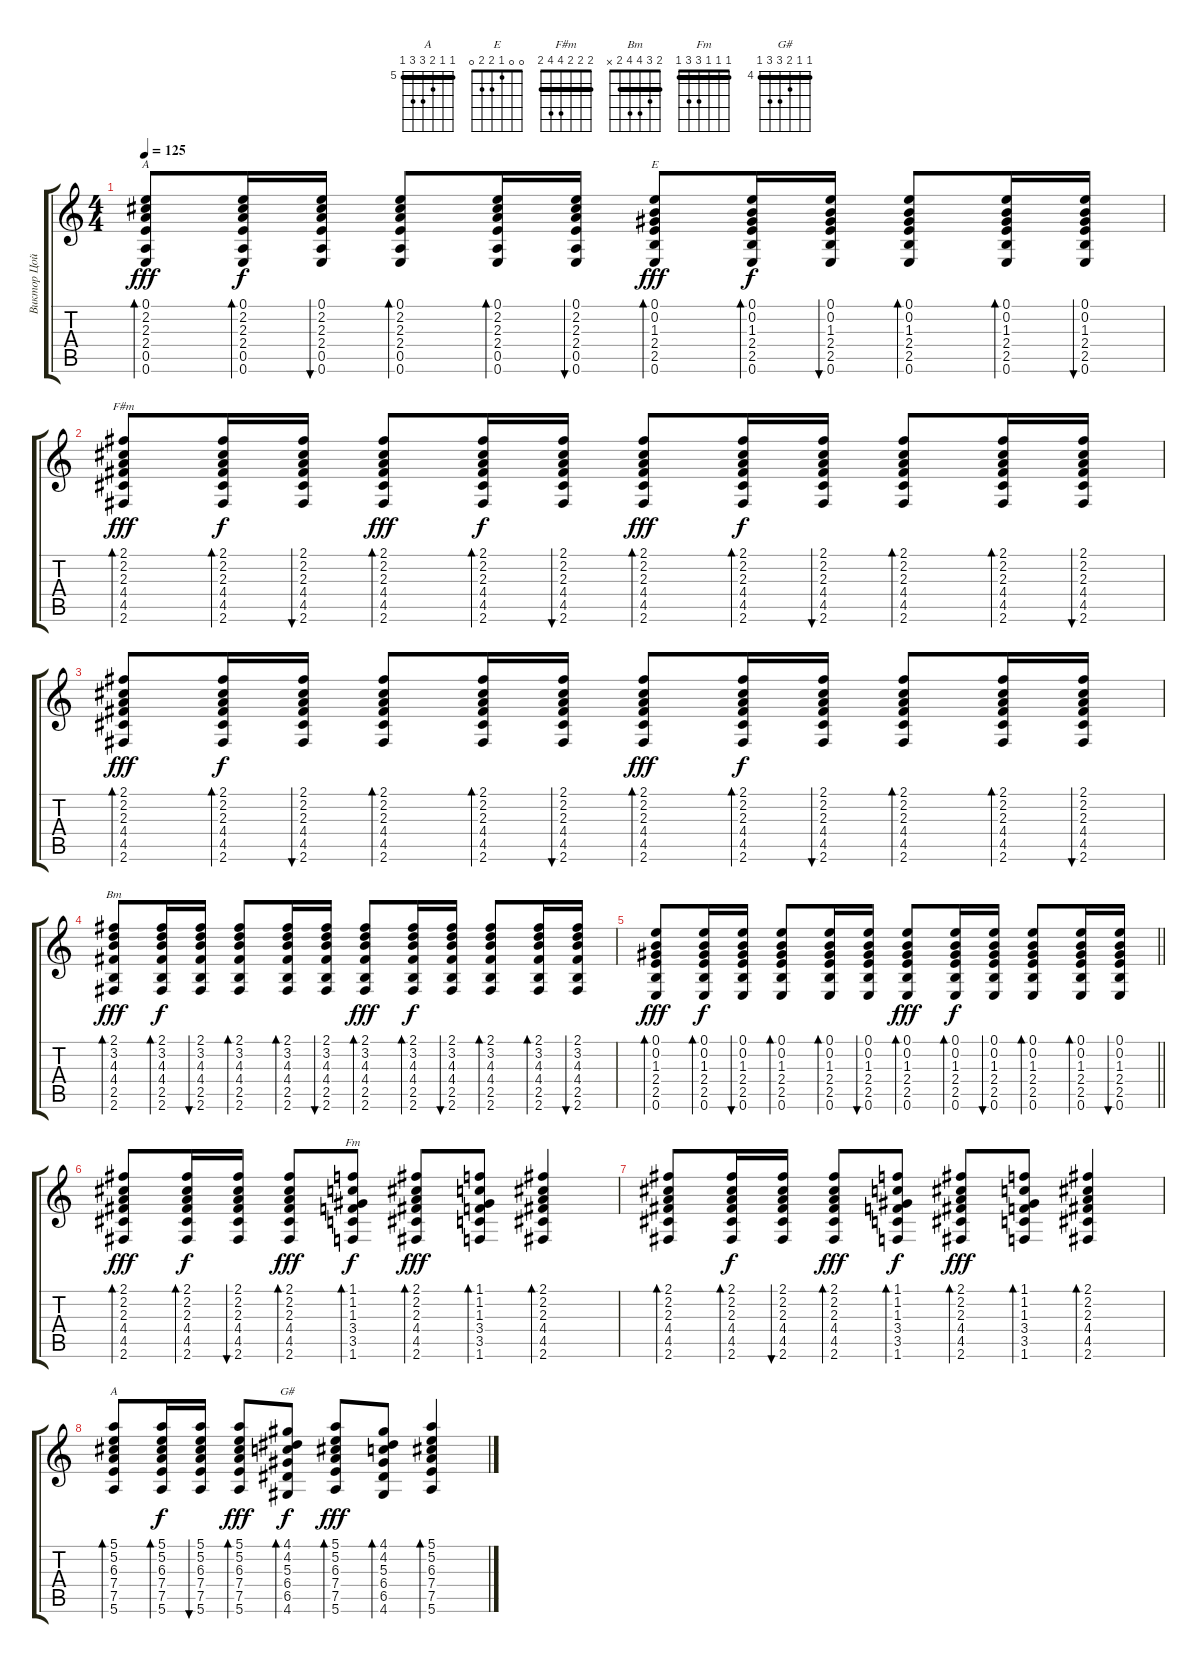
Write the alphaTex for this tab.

\track ("Виктор Цой" "Виктор Цой") {instrument acousticguitarnylon}
\staff {score tabs}
\tuning (E4 B3 G3 D3 A2 E2) {hide}
\chord ("A" 0 2 2 2 0 x)
\chord ("E" 0 0 1 2 2 0)
\chord ("F#m" 2 2 2 4 4 2) {barre 2}
\chord ("Bm" 2 3 4 4 2 x) {barre 2}
\chord ("Fm" 1 1 1 3 3 1) {barre 1}
\chord ("A" 5 5 6 7 7 5) {firstfret 5 barre 5}
\chord ("G#" 4 4 5 6 6 4) {firstfret 4 barre 4}
\ts (4 4)
\tempo 125
\clef g2
\ks c
(0.1 2.2 2.3 2.4 0.5 0.6).8{bd 60 ch "A" dy fff} (0.1 2.2 2.3 2.4 0.5 0.6).16{bd 60 dy f} (0.1 2.2 2.3 2.4 0.5 0.6).16{bu 60} (0.1 2.2 2.3 2.4 0.5 0.6).8{bd 60} (0.1 2.2 2.3 2.4 0.5 0.6).16{bd 60} (0.1 2.2 2.3 2.4 0.5 0.6).16{bu 60} (0.1 0.2 1.3 2.4 2.5 0.6).8{bd 60 ch "E" dy fff} (0.1 0.2 1.3 2.4 2.5 0.6).16{bd 60 dy f} (0.1 0.2 1.3 2.4 2.5 0.6).16{bu 60} (0.1 0.2 1.3 2.4 2.5 0.6).8{bd 60} (0.1 0.2 1.3 2.4 2.5 0.6).16{bd 60} (0.1 0.2 1.3 2.4 2.5 0.6).16{bu 60} |
(2.1 2.2 2.3 4.4 4.5 2.6).8{bd 60 ch "F#m" dy fff} (2.1 2.2 2.3 4.4 4.5 2.6).16{bd 60 dy f} (2.1 2.2 2.3 4.4 4.5 2.6).16{bu 60} (2.1 2.2 2.3 4.4 4.5 2.6).8{bd 60 dy fff} (2.1 2.2 2.3 4.4 4.5 2.6).16{bd 60 dy f} (2.1 2.2 2.3 4.4 4.5 2.6).16{bu 60} (2.1 2.2 2.3 4.4 4.5 2.6).8{bd 60 dy fff} (2.1 2.2 2.3 4.4 4.5 2.6).16{bd 60 dy f} (2.1 2.2 2.3 4.4 4.5 2.6).16{bu 60} (2.1 2.2 2.3 4.4 4.5 2.6).8{bd 60} (2.1 2.2 2.3 4.4 4.5 2.6).16{bd 60} (2.1 2.2 2.3 4.4 4.5 2.6).16{bu 60} |
(2.1 2.2 2.3 4.4 4.5 2.6).8{bd 60 dy fff} (2.1 2.2 2.3 4.4 4.5 2.6).16{bd 60 dy f} (2.1 2.2 2.3 4.4 4.5 2.6).16{bu 60} (2.1 2.2 2.3 4.4 4.5 2.6).8{bd 60} (2.1 2.2 2.3 4.4 4.5 2.6).16{bd 60} (2.1 2.2 2.3 4.4 4.5 2.6).16{bu 60} (2.1 2.2 2.3 4.4 4.5 2.6).8{bd 60 dy fff} (2.1 2.2 2.3 4.4 4.5 2.6).16{bd 60 dy f} (2.1 2.2 2.3 4.4 4.5 2.6).16{bu 60} (2.1 2.2 2.3 4.4 4.5 2.6).8{bd 60} (2.1 2.2 2.3 4.4 4.5 2.6).16{bd 60} (2.1 2.2 2.3 4.4 4.5 2.6).16{bu 60} |
(2.1 3.2 4.3 4.4 2.5 2.6).8{bd 60 ch "Bm" dy fff} (2.1 3.2 4.3 4.4 2.5 2.6).16{bd 60 dy f} (2.1 3.2 4.3 4.4 2.5 2.6).16{bu 60} (2.1 3.2 4.3 4.4 2.5 2.6).8{bd 60} (2.1 3.2 4.3 4.4 2.5 2.6).16{bd 60} (2.1 3.2 4.3 4.4 2.5 2.6).16{bu 60} (2.1 3.2 4.3 4.4 2.5 2.6).8{bd 60 dy fff} (2.1 3.2 4.3 4.4 2.5 2.6).16{bd 60 dy f} (2.1 3.2 4.3 4.4 2.5 2.6).16{bu 60} (2.1 3.2 4.3 4.4 2.5 2.6).8{bd 60} (2.1 3.2 4.3 4.4 2.5 2.6).16{bd 60} (2.1 3.2 4.3 4.4 2.5 2.6).16{bu 60} |
\barLineRight lightlight
(0.1 0.2 1.3 2.4 2.5 0.6).8{bd 60 dy fff} (0.1 0.2 1.3 2.4 2.5 0.6).16{bd 60 dy f} (0.1 0.2 1.3 2.4 2.5 0.6).16{bu 60} (0.1 0.2 1.3 2.4 2.5 0.6).8{bd 60} (0.1 0.2 1.3 2.4 2.5 0.6).16{bd 60} (0.1 0.2 1.3 2.4 2.5 0.6).16{bu 60} (0.1 0.2 1.3 2.4 2.5 0.6).8{bd 60 dy fff} (0.1 0.2 1.3 2.4 2.5 0.6).16{bd 60 dy f} (0.1 0.2 1.3 2.4 2.5 0.6).16{bu 60} (0.1 0.2 1.3 2.4 2.5 0.6).8{bd 60} (0.1 0.2 1.3 2.4 2.5 0.6).16{bd 60} (0.1 0.2 1.3 2.4 2.5 0.6).16{bu 60} |
(2.1 2.2 2.3 4.4 4.5 2.6).8{bd 60 dy fff} (2.1 2.2 2.3 4.4 4.5 2.6).16{bd 60 dy f} (2.1 2.2 2.3 4.4 4.5 2.6).16{bu 60} (2.1 2.2 2.3 4.4 4.5 2.6).8{bd 60 dy fff} (1.1 1.2 1.3 3.4 3.5 1.6).8{bd 60 ch "Fm" dy f} (2.1 2.2 2.3 4.4 4.5 2.6).8{bd 60 dy fff} (1.1 1.2 1.3 3.4 3.5 1.6).8{bd 60} (2.1 2.2 2.3 4.4 4.5 2.6).4{bd 60} |
(2.1 2.2 2.3 4.4 4.5 2.6).8{bd 60} (2.1 2.2 2.3 4.4 4.5 2.6).16{bd 60 dy f} (2.1 2.2 2.3 4.4 4.5 2.6).16{bu 60} (2.1 2.2 2.3 4.4 4.5 2.6).8{bd 60 dy fff} (1.1 1.2 1.3 3.4 3.5 1.6).8{bd 60 dy f} (2.1 2.2 2.3 4.4 4.5 2.6).8{bd 60 dy fff} (1.1 1.2 1.3 3.4 3.5 1.6).8{bd 60} (2.1 2.2 2.3 4.4 4.5 2.6).4{bd 60} |
(5.1 5.2 6.3 7.4 7.5 5.6).8{bd 60 ch "A"} (5.1 5.2 6.3 7.4 7.5 5.6).16{bd 60 dy f} (5.1 5.2 6.3 7.4 7.5 5.6).16{bu 60} (5.1 5.2 6.3 7.4 7.5 5.6).8{bd 60 dy fff} (4.1 4.2 5.3 6.4 6.5 4.6).8{bd 60 ch "G#" dy f} (5.1 5.2 6.3 7.4 7.5 5.6).8{bd 60 dy fff} (4.1 4.2 5.3 6.4 6.5 4.6).8{bd 60} (5.1 5.2 6.3 7.4 7.5 5.6).4{bd 60}
